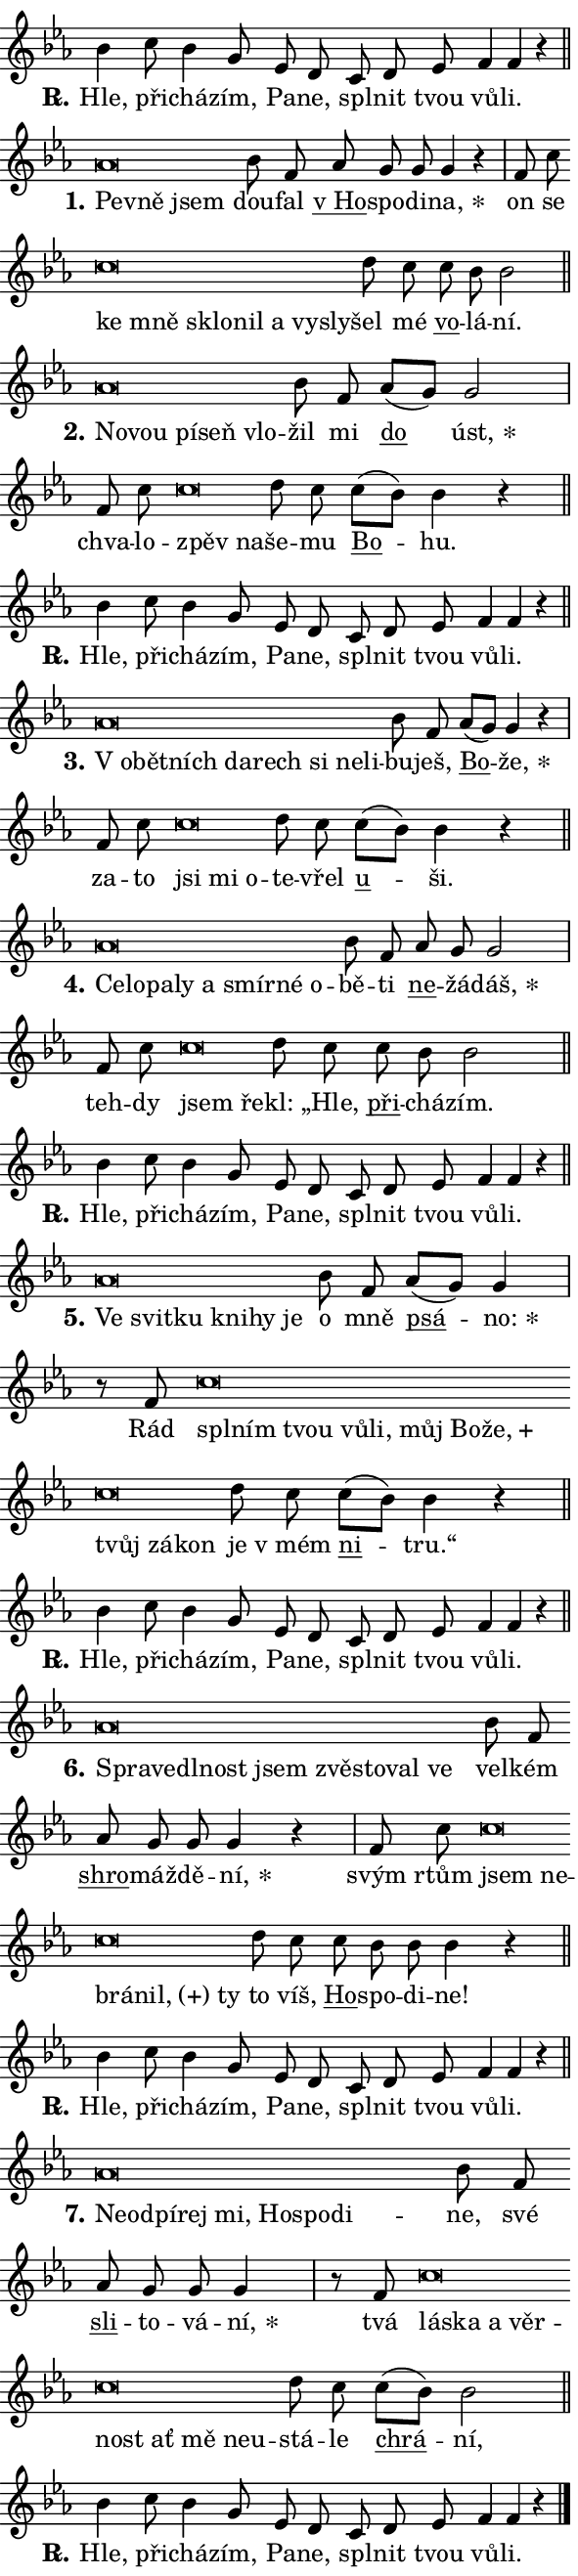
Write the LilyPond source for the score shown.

\version "2.24.0"
\header { tagline = "" }
\paper {
  indent = 0\cm
  top-margin = 0\cm
  right-margin = 0.13\cm % to fit lyric hyphens
  bottom-margin = 0\cm
  left-margin = 0\cm
  paper-width = 10\cm
  page-breaking = #ly:one-page-breaking
  system-system-spacing.basic-distance = #11
  score-system-spacing.basic-distance = #11
  ragged-last = ##f
}


%% Author: Thomas Morley
%% https://lists.gnu.org/archive/html/lilypond-user/2020-05/msg00002.html
#(define (line-position grob)
"Returns position of @var[grob} in current system:
   @code{'start}, if at first time-step
   @code{'end}, if at last time-step
   @code{'middle} otherwise
"
  (let* ((col (ly:item-get-column grob))
         (ln (ly:grob-object col 'left-neighbor))
         (rn (ly:grob-object col 'right-neighbor))
         (col-to-check-left (if (ly:grob? ln) ln col))
         (col-to-check-right (if (ly:grob? rn) rn col))
         (break-dir-left
           (and
             (ly:grob-property col-to-check-left 'non-musical #f)
             (ly:item-break-dir col-to-check-left)))
         (break-dir-right
           (and
             (ly:grob-property col-to-check-right 'non-musical #f)
             (ly:item-break-dir col-to-check-right))))
        (cond ((eqv? 1 break-dir-left) 'start)
              ((eqv? -1 break-dir-right) 'end)
              (else 'middle))))

#(define (tranparent-at-line-position vctor)
  (lambda (grob)
  "Relying on @code{line-position} select the relevant enry from @var{vctor}.
Used to determine transparency,"
    (case (line-position grob)
      ((end) (not (vector-ref vctor 0)))
      ((middle) (not (vector-ref vctor 1)))
      ((start) (not (vector-ref vctor 2))))))

noteHeadBreakVisibility =
#(define-music-function (break-visibility)(vector?)
"Makes @code{NoteHead}s transparent relying on @var{break-visibility}"
#{
  \override NoteHead.transparent =
    #(tranparent-at-line-position break-visibility)
#})

#(define delete-ledgers-for-transparent-note-heads
  (lambda (grob)
    "Reads whether a @code{NoteHead} is transparent.
If so this @code{NoteHead} is removed from @code{'note-heads} from
@var{grob}, which is supposed to be @code{LedgerLineSpanner}.
As a result ledgers are not printed for this @code{NoteHead}"
    (let* ((nhds-array (ly:grob-object grob 'note-heads))
           (nhds-list
             (if (ly:grob-array? nhds-array)
                 (ly:grob-array->list nhds-array)
                 '()))
           ;; Relies on the transparent-property being done before
           ;; Staff.LedgerLineSpanner.after-line-breaking is executed.
           ;; This is fragile ...
           (to-keep
             (remove
               (lambda (nhd)
                 (ly:grob-property nhd 'transparent #f))
               nhds-list)))
      ;; TODO find a better method to iterate over grob-arrays, similiar
      ;; to filter/remove etc for lists
      ;; For now rebuilt from scratch
      (set! (ly:grob-object grob 'note-heads)  '())
      (for-each
        (lambda (nhd)
          (ly:pointer-group-interface::add-grob grob 'note-heads nhd))
        to-keep))))

squashNotes = {
  \override NoteHead.X-extent = #'(-0.2 . 0.2)
  \override NoteHead.Y-extent = #'(-0.75 . 0)
  \override NoteHead.stencil =
    #(lambda (grob)
       (let ((pos (ly:grob-property grob 'staff-position)))
         (begin
           (if (< pos -7) (display "ERROR: Lower brevis then expected\n") (display ""))
           (if (<= pos -6) ly:text-interface::print ly:note-head::print))))
}
unSquashNotes = {
  \revert NoteHead.X-extent
  \revert NoteHead.Y-extent
  \revert NoteHead.stencil
}

hideNotes = \noteHeadBreakVisibility #begin-of-line-visible
unHideNotes = \noteHeadBreakVisibility #all-visible

% work-around for resetting accidentals
% https://lilypond.org/doc/v2.23/Documentation/notation/displaying-rhythms#unmetered-music
cadenzaMeasure = {
  \cadenzaOff
  \partial 1024 s1024
  \cadenzaOn
}

#(define-markup-command (accent layout props text) (markup?)
  "Underline accented syllable"
  (interpret-markup layout props
    #{\markup \override #'(offset . 4.3) \underline { #text }#}))

responsum = \markup \concat {
  "R" \hspace #-1.05 \path #0.1 #'((moveto 0 0.07) (lineto 0.9 0.8)) \hspace #0.05 "."
}

spaceSize = #0.6828661417322834 % exact space size for TeX Gyre Schola

\layout {
  \context {
    \Staff
    \remove "Time_signature_engraver"
    \override LedgerLineSpanner.after-line-breaking = #delete-ledgers-for-transparent-note-heads
  }
  \context {
    \Lyrics {
      \override LyricSpace.minimum-distance = \spaceSize
      \override LyricText.font-name = #"TeX Gyre Schola"
      \override LyricText.font-size = 1
      \override StanzaNumber.font-name = #"TeX Gyre Schola Bold"
      \override StanzaNumber.font-size = 1
    }
  }
  \context {
    \Score 
    \override NoteHead.text =
      #(lambda (grob) 
        (let ((pos (ly:grob-property grob 'staff-position)))
          #{\markup {
            \combine
              \halign #-0.55 \raise #(if (= pos -6) 0 0.5) \override #'(thickness . 2) \draw-line #'(3.2 . 0)
              \musicglyph "noteheads.sM1"
          }#}))
  }
}

% magnetic-lyrics.ily
%
%   written by
%     Jean Abou Samra <jean@abou-samra.fr>
%     Werner Lemberg <wl@gnu.org>
%
%   adapted by
%     Jiri Hon <jiri.hon@gmail.com>
%
% Version 2022-Apr-15

% https://www.mail-archive.com/lilypond-user@gnu.org/msg149350.html

#(define (Left_hyphen_pointer_engraver context)
   "Collect syllable-hyphen-syllable occurrences in lyrics and store
them in properties.  This engraver only looks to the left.  For
example, if the lyrics input is @code{foo -- bar}, it does the
following.

@itemize @bullet
@item
Set the @code{text} property of the @code{LyricHyphen} grob between
@q{foo} and @q{bar} to @code{foo}.

@item
Set the @code{left-hyphen} property of the @code{LyricText} grob with
text @q{foo} to the @code{LyricHyphen} grob between @q{foo} and
@q{bar}.
@end itemize

Use this auxiliary engraver in combination with the
@code{lyric-@/text::@/apply-@/magnetic-@/offset!} hook."
   (let ((hyphen #f)
         (text #f))
     (make-engraver
      (acknowledgers
       ((lyric-syllable-interface engraver grob source-engraver)
        (set! text grob)))
      (end-acknowledgers
       ((lyric-hyphen-interface engraver grob source-engraver)
        ;(when (not (grob::has-interface grob 'lyric-space-interface))
          (set! hyphen grob)));)
      ((stop-translation-timestep engraver)
       (when (and text hyphen)
         (ly:grob-set-object! text 'left-hyphen hyphen))
       (set! text #f)
       (set! hyphen #f)))))

#(define (lyric-text::apply-magnetic-offset! grob)
   "If the space between two syllables is less than the value in
property @code{LyricText@/.details@/.squash-threshold}, move the right
syllable to the left so that it gets concatenated with the left
syllable.

Use this function as a hook for
@code{LyricText@/.after-@/line-@/breaking} if the
@code{Left_@/hyphen_@/pointer_@/engraver} is active."
   (let ((hyphen (ly:grob-object grob 'left-hyphen #f)))
     (when hyphen
       (let ((left-text (ly:spanner-bound hyphen LEFT)))
         (when (grob::has-interface left-text 'lyric-syllable-interface)
           (let* ((common (ly:grob-common-refpoint grob left-text X))
                  (this-x-ext (ly:grob-extent grob common X))
                  (left-x-ext
                   (begin
                     ;; Trigger magnetism for left-text.
                     (ly:grob-property left-text 'after-line-breaking)
                     (ly:grob-extent left-text common X)))
                  ;; `delta` is the gap width between two syllables.
                  (delta (- (interval-start this-x-ext)
                            (interval-end left-x-ext)))
                  (details (ly:grob-property grob 'details))
                  (threshold (assoc-get 'squash-threshold details 0.2)))
             (when (< delta threshold)
               (let* (;; We have to manipulate the input text so that
                      ;; ligatures crossing syllable boundaries are not
                      ;; disabled.  For languages based on the Latin
                      ;; script this is essentially a beautification.
                      ;; However, for non-Western scripts it can be a
                      ;; necessity.
                      (lt (ly:grob-property left-text 'text))
                      (rt (ly:grob-property grob 'text))
                      (is-space (grob::has-interface hyphen 'lyric-space-interface))
                      (space (if is-space " " ""))
                      (extra-delta (if is-space spaceSize 0))
                      ;; Append new syllable.
                      (ltrt-space (if (and (string? lt) (string? rt))
                                (string-append lt space rt)
                                (make-concat-markup (list lt space rt))))
                      ;; Right-align `ltrt` to the right side.
                      (ltrt-space-markup (grob-interpret-markup
                               grob
                               (make-translate-markup
                                (cons (interval-length this-x-ext) 0)
                                (make-right-align-markup ltrt-space)))))
                 (begin
                   ;; Don't print `left-text`.
                   (ly:grob-set-property! left-text 'stencil #f)
                   ;; Set text and stencil (which holds all collected
                   ;; syllables so far) and shift it to the left.
                   (ly:grob-set-property! grob 'text ltrt-space)
                   (ly:grob-set-property! grob 'stencil ltrt-space-markup)
                   (ly:grob-translate-axis! grob (- (- delta extra-delta)) X))))))))))


#(define (lyric-hyphen::displace-bounds-first grob)
   ;; Make very sure this callback isn't triggered too early.
   (let ((left (ly:spanner-bound grob LEFT))
         (right (ly:spanner-bound grob RIGHT)))
     (ly:grob-property left 'after-line-breaking)
     (ly:grob-property right 'after-line-breaking)
     (ly:lyric-hyphen::print grob)))

squashThreshold = #0.4

\layout {
  \context {
    \Lyrics
    \consists #Left_hyphen_pointer_engraver
    \override LyricText.after-line-breaking =
      #lyric-text::apply-magnetic-offset!
    \override LyricHyphen.stencil = #lyric-hyphen::displace-bounds-first
    \override LyricText.details.squash-threshold = \squashThreshold
    \override LyricHyphen.minimum-distance = 0
    \override LyricHyphen.minimum-length = \squashThreshold
  }
}

squashText = \override LyricText.details.squash-threshold = 9999
unSquashText = \override LyricText.details.squash-threshold = \squashThreshold

leftText = \override LyricText.self-alignment-X = #LEFT
unLeftText = \revert LyricText.self-alignment-X

starOffset = #(lambda (grob) 
                (let ((x_offset (ly:self-alignment-interface::aligned-on-x-parent grob)))
                  (if (= x_offset 0) 0 (+ x_offset 1.2))))

star = #(define-music-function (syllable)(string?)
"Append star separator at the end of a syllable"
#{
  \once \override LyricText.X-offset = #starOffset
  \lyricmode { \markup {
    #syllable
    \override #'((font-name . "TeX Gyre Schola Bold")) \hspace #0.2 \lower #0.65 \larger "*"
  } }
#})

starAccent = #(define-music-function (syllable)(string?)
"Append star separator at the end of a syllable and make accent"
#{
  \once \override LyricText.X-offset = #starOffset
  \lyricmode { \markup {
    \accent #syllable
    \override #'((font-name . "TeX Gyre Schola Bold")) \hspace #0.2 \lower #0.65 \larger "*"
  } }
#})

breath = #(define-music-function (syllable)(string?)
"Append breathing indicator at the end of a syllable"
#{
  \lyricmode { \markup { #syllable "+" } }
#})

optionalBreath = #(define-music-function (syllable)(string?)
"Append optional breathing indicator at the end of a syllable"
#{
  \lyricmode { \markup { #syllable "(+)" } }
#})


\score {
    <<
        \new Voice = "melody" { \cadenzaOn \key es \major \relative { bes'4 c8 bes4 g8 \bar "" es d \bar "" c d es \bar "" f4 f r \cadenzaMeasure \bar "||" \break } }
        \new Lyrics \lyricsto "melody" { \lyricmode { \set stanza = \responsum
Hle, při -- chá -- zím, Pa -- ne, spl -- nit tvou vů -- li. } }
    >>
    \layout {}
}

\score {
    <<
        \new Voice = "melody" { \cadenzaOn \key es \major \relative { \squashNotes as'\breve*1/16 \hideNotes \breve*1/16 \breve*1/16 \bar "" \unHideNotes \unSquashNotes bes8 f \bar "" as g g g4 r \cadenzaMeasure \bar "|" f8 c' \bar "" \squashNotes c\breve*1/16 \hideNotes \breve*1/16 \bar "" \breve*1/16 \bar "" \breve*1/16 \bar "" \breve*1/16 \bar "" \breve*1/16 \breve*1/16 \bar "" \unHideNotes \unSquashNotes d8 c \bar "" c bes bes2 \cadenzaMeasure \bar "||" \break } }
        \new Lyrics \lyricsto "melody" { \lyricmode { \set stanza = "1."
\leftText Pev -- \squashText ně jsem \unLeftText \unSquashText dou -- fal \markup \accent "v Ho" -- spo -- di -- \star na, on se \leftText ke \squashText mně sklo -- nil a vy -- sly -- \unLeftText \unSquashText šel mé \markup \accent vo -- lá -- ní. } }
    >>
    \layout {}
}

\score {
    <<
        \new Voice = "melody" { \cadenzaOn \key es \major \relative { \squashNotes as'\breve*1/16 \hideNotes \breve*1/16 \bar "" \breve*1/16 \bar "" \breve*1/16 \breve*1/16 \bar "" \unHideNotes \unSquashNotes bes8 f \bar "" as[( g)] g2 \cadenzaMeasure \bar "|" f8 c' \bar "" \squashNotes c\breve*1/16 \hideNotes \breve*1/16 \bar "" \unHideNotes \unSquashNotes d8 c \bar "" c[( bes)] bes4 r \cadenzaMeasure \bar "||" \break } }
        \new Lyrics \lyricsto "melody" { \lyricmode { \set stanza = "2."
\leftText No -- \squashText vou pí -- seň vlo -- \unLeftText \unSquashText žil mi \markup \accent do \star úst, chva -- lo -- \leftText zpěv \squashText na -- \unLeftText \unSquashText še -- mu \markup \accent Bo -- hu. } }
    >>
    \layout {}
}

\score {
    <<
        \new Voice = "melody" { \cadenzaOn \key es \major \relative { bes'4 c8 bes4 g8 \bar "" es d \bar "" c d es \bar "" f4 f r \cadenzaMeasure \bar "||" \break } }
        \new Lyrics \lyricsto "melody" { \lyricmode { \set stanza = \responsum
Hle, při -- chá -- zím, Pa -- ne, spl -- nit tvou vů -- li. } }
    >>
    \layout {}
}

\score {
    <<
        \new Voice = "melody" { \cadenzaOn \key es \major \relative { \squashNotes as'\breve*1/16 \hideNotes \breve*1/16 \bar "" \breve*1/16 \bar "" \breve*1/16 \bar "" \breve*1/16 \bar "" \breve*1/16 \bar "" \breve*1/16 \breve*1/16 \bar "" \unHideNotes \unSquashNotes bes8 f \bar "" as[( g)] g4 r \cadenzaMeasure \bar "|" f8 c' \bar "" \squashNotes c\breve*1/16 \hideNotes \breve*1/16 \breve*1/16 \bar "" \unHideNotes \unSquashNotes d8 c \bar "" c[( bes)] bes4 r \cadenzaMeasure \bar "||" \break } }
        \new Lyrics \lyricsto "melody" { \lyricmode { \set stanza = "3."
\leftText "V o" -- \squashText bět -- ních da -- rech si ne -- li -- \unLeftText \unSquashText bu -- ješ, \markup \accent Bo -- \star že, za -- to \leftText jsi \squashText mi o -- \unLeftText \unSquashText te -- vřel \markup \accent u -- ši. } }
    >>
    \layout {}
}

\score {
    <<
        \new Voice = "melody" { \cadenzaOn \key es \major \relative { \squashNotes as'\breve*1/16 \hideNotes \breve*1/16 \bar "" \breve*1/16 \bar "" \breve*1/16 \bar "" \breve*1/16 \bar "" \breve*1/16 \bar "" \breve*1/16 \breve*1/16 \bar "" \unHideNotes \unSquashNotes bes8 f \bar "" as g g2 \cadenzaMeasure \bar "|" f8 c' \bar "" \squashNotes c\breve*1/16 \hideNotes \breve*1/16 \bar "" \unHideNotes \unSquashNotes d8 c \bar "" c bes bes2 \cadenzaMeasure \bar "||" \break } }
        \new Lyrics \lyricsto "melody" { \lyricmode { \set stanza = "4."
\leftText Ce -- \squashText lo -- pa -- ly a smír -- né o -- \unLeftText \unSquashText bě -- ti \markup \accent ne -- žá -- \star dáš, teh -- dy \leftText jsem \squashText ře -- \unLeftText \unSquashText kl: „Hle, \markup \accent při -- chá -- zím. } }
    >>
    \layout {}
}

\score {
    <<
        \new Voice = "melody" { \cadenzaOn \key es \major \relative { bes'4 c8 bes4 g8 \bar "" es d \bar "" c d es \bar "" f4 f r \cadenzaMeasure \bar "||" \break } }
        \new Lyrics \lyricsto "melody" { \lyricmode { \set stanza = \responsum
Hle, při -- chá -- zím, Pa -- ne, spl -- nit tvou vů -- li. } }
    >>
    \layout {}
}

\score {
    <<
        \new Voice = "melody" { \cadenzaOn \key es \major \relative { \squashNotes as'\breve*1/16 \hideNotes \breve*1/16 \bar "" \breve*1/16 \bar "" \breve*1/16 \bar "" \breve*1/16 \breve*1/16 \bar "" \unHideNotes \unSquashNotes bes8 f \bar "" as[( g)] g4 \cadenzaMeasure \bar "|" r8 f8 \squashNotes c'\breve*1/16 \hideNotes \breve*1/16 \bar "" \breve*1/16 \bar "" \breve*1/16 \bar "" \breve*1/16 \bar "" \breve*1/16 \bar "" \breve*1/16 \bar "" \breve*1/16 \bar "" \breve*1/16 \bar "" \breve*1/16 \breve*1/16 \bar "" \unHideNotes \unSquashNotes d8 c \bar "" c[( bes)] bes4 r \cadenzaMeasure \bar "||" \break } }
        \new Lyrics \lyricsto "melody" { \lyricmode { \set stanza = "5."
\leftText Ve \squashText svit -- ku kni -- hy je \unLeftText \unSquashText o mně \markup \accent psá -- \star no: Rád \leftText spl -- \squashText ním tvou vů -- li, můj Bo -- \breath "že," tvůj zá -- kon \unLeftText \unSquashText je "v mém" \markup \accent ni -- tru.“ } }
    >>
    \layout {}
}

\score {
    <<
        \new Voice = "melody" { \cadenzaOn \key es \major \relative { bes'4 c8 bes4 g8 \bar "" es d \bar "" c d es \bar "" f4 f r \cadenzaMeasure \bar "||" \break } }
        \new Lyrics \lyricsto "melody" { \lyricmode { \set stanza = \responsum
Hle, při -- chá -- zím, Pa -- ne, spl -- nit tvou vů -- li. } }
    >>
    \layout {}
}

\score {
    <<
        \new Voice = "melody" { \cadenzaOn \key es \major \relative { \squashNotes as'\breve*1/16 \hideNotes \breve*1/16 \bar "" \breve*1/16 \bar "" \breve*1/16 \bar "" \breve*1/16 \bar "" \breve*1/16 \bar "" \breve*1/16 \bar "" \breve*1/16 \breve*1/16 \bar "" \unHideNotes \unSquashNotes bes8 f \bar "" as g g g4 r \cadenzaMeasure \bar "|" f8 c' \bar "" \squashNotes c\breve*1/16 \hideNotes \breve*1/16 \bar "" \breve*1/16 \bar "" \breve*1/16 \breve*1/16 \bar "" \unHideNotes \unSquashNotes d8 c \bar "" c bes bes bes4 r \cadenzaMeasure \bar "||" \break } }
        \new Lyrics \lyricsto "melody" { \lyricmode { \set stanza = "6."
\leftText Spra -- \squashText ve -- dl -- nost jsem zvě -- sto -- val ve \unLeftText \unSquashText vel -- kém \markup \accent shro -- máž -- dě -- \star ní, svým rtům \leftText jsem \squashText ne -- brá -- \optionalBreath nil, ty \unLeftText \unSquashText to víš, \markup \accent Ho -- spo -- di -- ne! } }
    >>
    \layout {}
}

\score {
    <<
        \new Voice = "melody" { \cadenzaOn \key es \major \relative { bes'4 c8 bes4 g8 \bar "" es d \bar "" c d es \bar "" f4 f r \cadenzaMeasure \bar "||" \break } }
        \new Lyrics \lyricsto "melody" { \lyricmode { \set stanza = \responsum
Hle, při -- chá -- zím, Pa -- ne, spl -- nit tvou vů -- li. } }
    >>
    \layout {}
}

\score {
    <<
        \new Voice = "melody" { \cadenzaOn \key es \major \relative { \squashNotes as'\breve*1/16 \hideNotes \breve*1/16 \bar "" \breve*1/16 \bar "" \breve*1/16 \bar "" \breve*1/16 \bar "" \breve*1/16 \bar "" \breve*1/16 \breve*1/16 \bar "" \unHideNotes \unSquashNotes bes8 f \bar "" as g g g4 \cadenzaMeasure \bar "|" r8 f8 \squashNotes c'\breve*1/16 \hideNotes \breve*1/16 \bar "" \breve*1/16 \bar "" \breve*1/16 \bar "" \breve*1/16 \bar "" \breve*1/16 \bar "" \breve*1/16 \bar "" \breve*1/16 \breve*1/16 \bar "" \unHideNotes \unSquashNotes d8 c \bar "" c[( bes)] bes2 \cadenzaMeasure \bar "||" \break } }
        \new Lyrics \lyricsto "melody" { \lyricmode { \set stanza = "7."
\leftText Ne -- \squashText od -- pí -- rej mi, Ho -- spo -- di -- \unLeftText \unSquashText ne, své \markup \accent sli -- to -- vá -- \star ní, tvá \leftText lá -- \squashText ska a věr -- nost ať mě ne -- u -- \unLeftText \unSquashText stá -- le \markup \accent chrá -- ní, } }
    >>
    \layout {}
}

\score {
    <<
        \new Voice = "melody" { \cadenzaOn \key es \major \relative { bes'4 c8 bes4 g8 \bar "" es d \bar "" c d es \bar "" f4 f r \cadenzaMeasure \bar "||" \break } \bar "|." }
        \new Lyrics \lyricsto "melody" { \lyricmode { \set stanza = \responsum
Hle, při -- chá -- zím, Pa -- ne, spl -- nit tvou vů -- li. } }
    >>
    \layout {}
}
